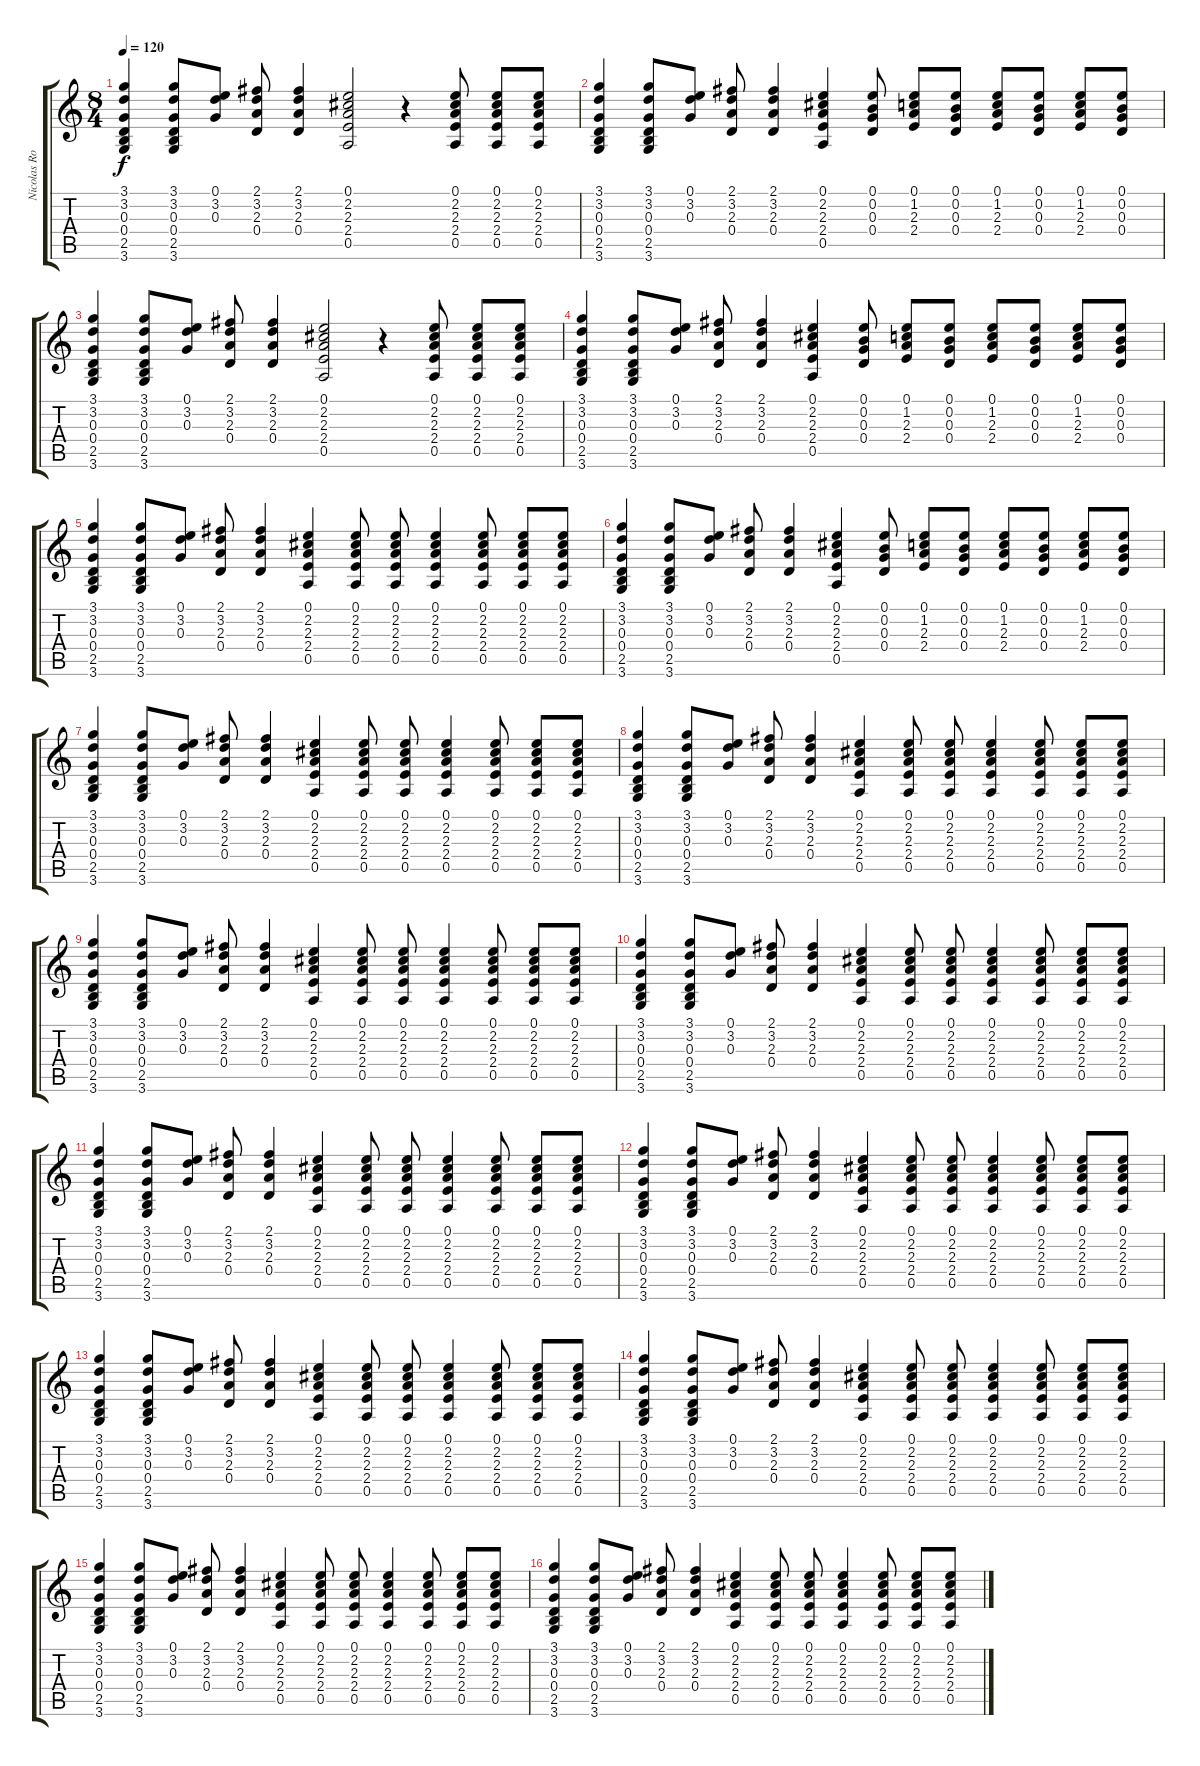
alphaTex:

\track ("Nicolas Rojas - Guitar" "Nicolas Ro") {instrument acousticguitarsteel}
\staff {score tabs}
\tuning (E4 B3 G3 D3 A2 E2) {hide}
\ts (8 4)
\tempo 120
\clef g2
\ks c
(3.1 3.2 0.3 0.4 2.5 3.6).4{dy f instrument acousticguitarsteel} (3.1 3.2 0.3 0.4 2.5 3.6).8 (0.1 3.2 0.3).8 (2.1 3.2 2.3 0.4).8 (2.1 3.2 2.3 0.4).4 (0.1 2.2 2.3 2.4 0.5).2 r.4 (0.1 2.2 2.3 2.4 0.5).8 (0.1 2.2 2.3 2.4 0.5).8 (0.1 2.2 2.3 2.4 0.5).8 |
(3.1 3.2 0.3 0.4 2.5 3.6).4 (3.1 3.2 0.3 0.4 2.5 3.6).8 (0.1 3.2 0.3).8 (2.1 3.2 2.3 0.4).8 (2.1 3.2 2.3 0.4).4 (0.1 2.2 2.3 2.4 0.5).4 (0.1 0.2 0.3 0.4).8 (0.1 1.2 2.3 2.4).8 (0.1 0.2 0.3 0.4).8 (0.1 1.2 2.3 2.4).8 (0.1 0.2 0.3 0.4).8 (0.1 1.2 2.3 2.4).8 (0.1 0.2 0.3 0.4).8 |
(3.1 3.2 0.3 0.4 2.5 3.6).4 (3.1 3.2 0.3 0.4 2.5 3.6).8 (0.1 3.2 0.3).8 (2.1 3.2 2.3 0.4).8 (2.1 3.2 2.3 0.4).4 (0.1 2.2 2.3 2.4 0.5).2 r.4 (0.1 2.2 2.3 2.4 0.5).8 (0.1 2.2 2.3 2.4 0.5).8 (0.1 2.2 2.3 2.4 0.5).8 |
(3.1 3.2 0.3 0.4 2.5 3.6).4 (3.1 3.2 0.3 0.4 2.5 3.6).8 (0.1 3.2 0.3).8 (2.1 3.2 2.3 0.4).8 (2.1 3.2 2.3 0.4).4 (0.1 2.2 2.3 2.4 0.5).4 (0.1 0.2 0.3 0.4).8 (0.1 1.2 2.3 2.4).8 (0.1 0.2 0.3 0.4).8 (0.1 1.2 2.3 2.4).8 (0.1 0.2 0.3 0.4).8 (0.1 1.2 2.3 2.4).8 (0.1 0.2 0.3 0.4).8 |
(3.1 3.2 0.3 0.4 2.5 3.6).4 (3.1 3.2 0.3 0.4 2.5 3.6).8 (0.1 3.2 0.3).8 (2.1 3.2 2.3 0.4).8 (2.1 3.2 2.3 0.4).4 (0.1 2.2 2.3 2.4 0.5).4 (0.1 2.2 2.3 2.4 0.5).8 (0.1 2.2 2.3 2.4 0.5).8 (0.1 2.2 2.3 2.4 0.5).4 (0.1 2.2 2.3 2.4 0.5).8 (0.1 2.2 2.3 2.4 0.5).8 (0.1 2.2 2.3 2.4 0.5).8 |
(3.1 3.2 0.3 0.4 2.5 3.6).4 (3.1 3.2 0.3 0.4 2.5 3.6).8 (0.1 3.2 0.3).8 (2.1 3.2 2.3 0.4).8 (2.1 3.2 2.3 0.4).4 (0.1 2.2 2.3 2.4 0.5).4 (0.1 0.2 0.3 0.4).8 (0.1 1.2 2.3 2.4).8 (0.1 0.2 0.3 0.4).8 (0.1 1.2 2.3 2.4).8 (0.1 0.2 0.3 0.4).8 (0.1 1.2 2.3 2.4).8 (0.1 0.2 0.3 0.4).8 |
(3.1 3.2 0.3 0.4 2.5 3.6).4 (3.1 3.2 0.3 0.4 2.5 3.6).8 (0.1 3.2 0.3).8 (2.1 3.2 2.3 0.4).8 (2.1 3.2 2.3 0.4).4 (0.1 2.2 2.3 2.4 0.5).4 (0.1 2.2 2.3 2.4 0.5).8 (0.1 2.2 2.3 2.4 0.5).8 (0.1 2.2 2.3 2.4 0.5).4 (0.1 2.2 2.3 2.4 0.5).8 (0.1 2.2 2.3 2.4 0.5).8 (0.1 2.2 2.3 2.4 0.5).8 |
(3.1 3.2 0.3 0.4 2.5 3.6).4 (3.1 3.2 0.3 0.4 2.5 3.6).8 (0.1 3.2 0.3).8 (2.1 3.2 2.3 0.4).8 (2.1 3.2 2.3 0.4).4 (0.1 2.2 2.3 2.4 0.5).4 (0.1 2.2 2.3 2.4 0.5).8 (0.1 2.2 2.3 2.4 0.5).8 (0.1 2.2 2.3 2.4 0.5).4 (0.1 2.2 2.3 2.4 0.5).8 (0.1 2.2 2.3 2.4 0.5).8 (0.1 2.2 2.3 2.4 0.5).8 |
(3.1 3.2 0.3 0.4 2.5 3.6).4 (3.1 3.2 0.3 0.4 2.5 3.6).8 (0.1 3.2 0.3).8 (2.1 3.2 2.3 0.4).8 (2.1 3.2 2.3 0.4).4 (0.1 2.2 2.3 2.4 0.5).4 (0.1 2.2 2.3 2.4 0.5).8 (0.1 2.2 2.3 2.4 0.5).8 (0.1 2.2 2.3 2.4 0.5).4 (0.1 2.2 2.3 2.4 0.5).8 (0.1 2.2 2.3 2.4 0.5).8 (0.1 2.2 2.3 2.4 0.5).8 |
(3.1 3.2 0.3 0.4 2.5 3.6).4 (3.1 3.2 0.3 0.4 2.5 3.6).8 (0.1 3.2 0.3).8 (2.1 3.2 2.3 0.4).8 (2.1 3.2 2.3 0.4).4 (0.1 2.2 2.3 2.4 0.5).4 (0.1 2.2 2.3 2.4 0.5).8 (0.1 2.2 2.3 2.4 0.5).8 (0.1 2.2 2.3 2.4 0.5).4 (0.1 2.2 2.3 2.4 0.5).8 (0.1 2.2 2.3 2.4 0.5).8 (0.1 2.2 2.3 2.4 0.5).8 |
(3.1 3.2 0.3 0.4 2.5 3.6).4 (3.1 3.2 0.3 0.4 2.5 3.6).8 (0.1 3.2 0.3).8 (2.1 3.2 2.3 0.4).8 (2.1 3.2 2.3 0.4).4 (0.1 2.2 2.3 2.4 0.5).4 (0.1 2.2 2.3 2.4 0.5).8 (0.1 2.2 2.3 2.4 0.5).8 (0.1 2.2 2.3 2.4 0.5).4 (0.1 2.2 2.3 2.4 0.5).8 (0.1 2.2 2.3 2.4 0.5).8 (0.1 2.2 2.3 2.4 0.5).8 |
(3.1 3.2 0.3 0.4 2.5 3.6).4 (3.1 3.2 0.3 0.4 2.5 3.6).8 (0.1 3.2 0.3).8 (2.1 3.2 2.3 0.4).8 (2.1 3.2 2.3 0.4).4 (0.1 2.2 2.3 2.4 0.5).4 (0.1 2.2 2.3 2.4 0.5).8 (0.1 2.2 2.3 2.4 0.5).8 (0.1 2.2 2.3 2.4 0.5).4 (0.1 2.2 2.3 2.4 0.5).8 (0.1 2.2 2.3 2.4 0.5).8 (0.1 2.2 2.3 2.4 0.5).8 |
(3.1 3.2 0.3 0.4 2.5 3.6).4 (3.1 3.2 0.3 0.4 2.5 3.6).8 (0.1 3.2 0.3).8 (2.1 3.2 2.3 0.4).8 (2.1 3.2 2.3 0.4).4 (0.1 2.2 2.3 2.4 0.5).4 (0.1 2.2 2.3 2.4 0.5).8 (0.1 2.2 2.3 2.4 0.5).8 (0.1 2.2 2.3 2.4 0.5).4 (0.1 2.2 2.3 2.4 0.5).8 (0.1 2.2 2.3 2.4 0.5).8 (0.1 2.2 2.3 2.4 0.5).8 |
(3.1 3.2 0.3 0.4 2.5 3.6).4 (3.1 3.2 0.3 0.4 2.5 3.6).8 (0.1 3.2 0.3).8 (2.1 3.2 2.3 0.4).8 (2.1 3.2 2.3 0.4).4 (0.1 2.2 2.3 2.4 0.5).4 (0.1 2.2 2.3 2.4 0.5).8 (0.1 2.2 2.3 2.4 0.5).8 (0.1 2.2 2.3 2.4 0.5).4 (0.1 2.2 2.3 2.4 0.5).8 (0.1 2.2 2.3 2.4 0.5).8 (0.1 2.2 2.3 2.4 0.5).8 |
(3.1 3.2 0.3 0.4 2.5 3.6).4 (3.1 3.2 0.3 0.4 2.5 3.6).8 (0.1 3.2 0.3).8 (2.1 3.2 2.3 0.4).8 (2.1 3.2 2.3 0.4).4 (0.1 2.2 2.3 2.4 0.5).4 (0.1 2.2 2.3 2.4 0.5).8 (0.1 2.2 2.3 2.4 0.5).8 (0.1 2.2 2.3 2.4 0.5).4 (0.1 2.2 2.3 2.4 0.5).8 (0.1 2.2 2.3 2.4 0.5).8 (0.1 2.2 2.3 2.4 0.5).8 |
(3.1 3.2 0.3 0.4 2.5 3.6).4 (3.1 3.2 0.3 0.4 2.5 3.6).8 (0.1 3.2 0.3).8 (2.1 3.2 2.3 0.4).8 (2.1 3.2 2.3 0.4).4 (0.1 2.2 2.3 2.4 0.5).4 (0.1 2.2 2.3 2.4 0.5).8 (0.1 2.2 2.3 2.4 0.5).8 (0.1 2.2 2.3 2.4 0.5).4 (0.1 2.2 2.3 2.4 0.5).8 (0.1 2.2 2.3 2.4 0.5).8 (0.1 2.2 2.3 2.4 0.5).8
